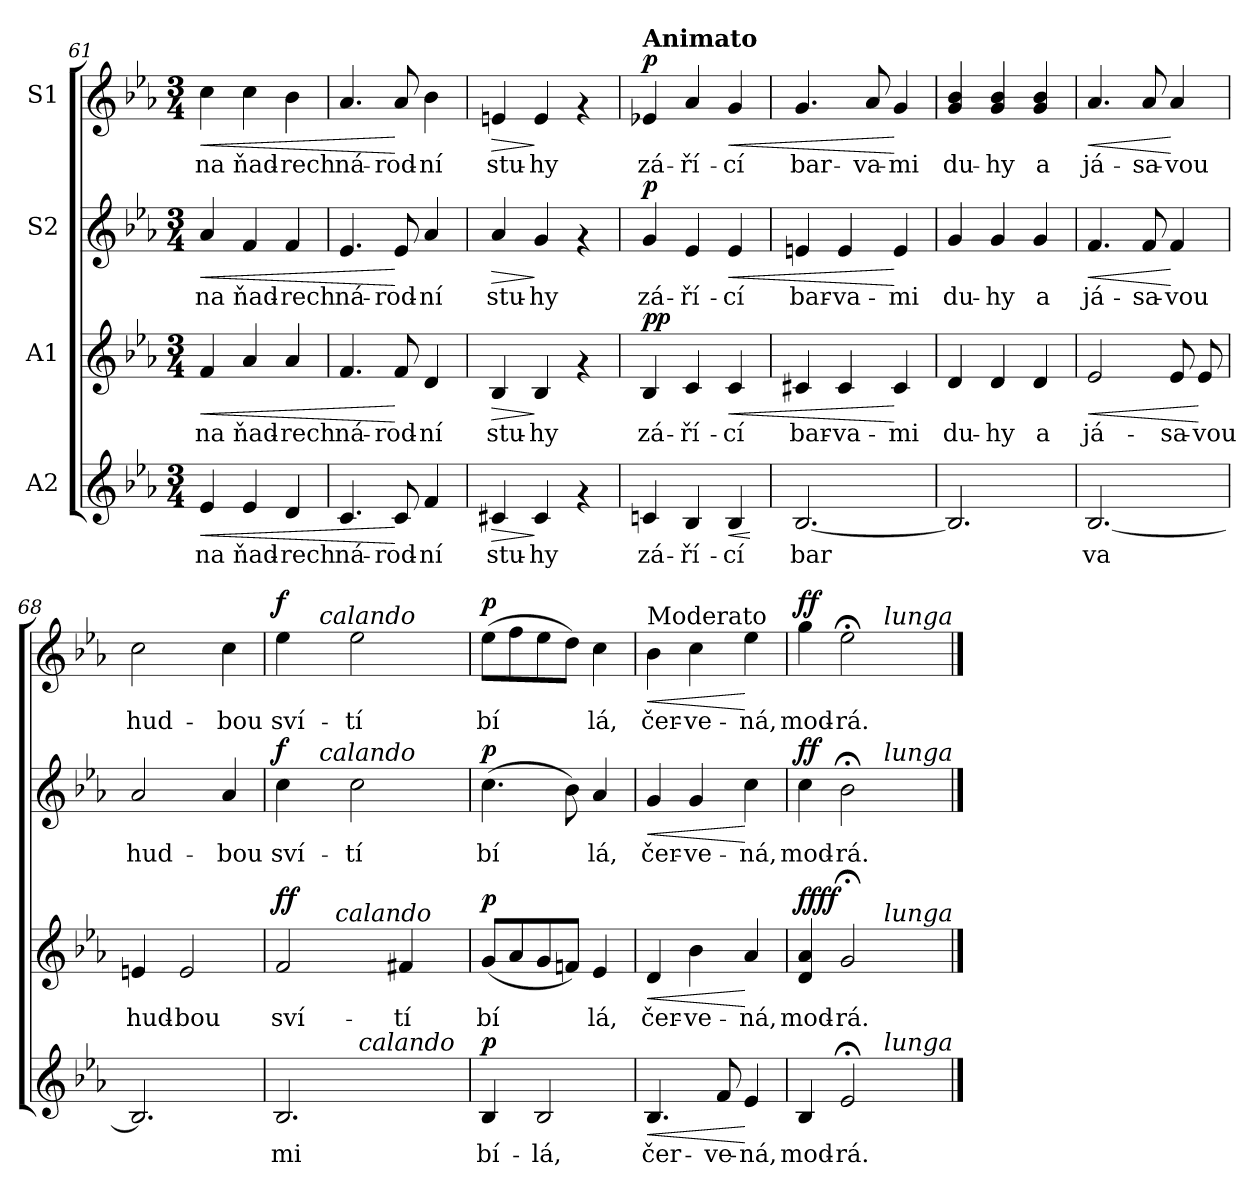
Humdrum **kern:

**kern	**text	**dynam	**kern	**text	**dynam	**kern	**text	**dynam	**kern	**text	**dynam
*part4	*part4	*part4	*part3	*part3	*part3	*part2	*part2	*part2	*part1	*part1	*part1
*staff4	*staff4	*staff4	*staff3	*staff3	*staff3	*staff2	*staff2	*staff2	*staff1	*staff1	*staff1
*I"A2	*	*	*I"A1	*	*	*I"S2	*	*	*I"S1	*	*
*clefG2	*	*	*clefG2	*	*	*clefG2	*	*	*clefG2	*	*
*k[b-e-a-]	*	*	*k[b-e-a-]	*	*	*k[b-e-a-]	*	*	*k[b-e-a-]	*	*
*E-:	*	*	*E-:	*	*	*E-:	*	*	*E-:	*	*
*M3/4	*	*	*M3/4	*	*	*M3/4	*	*	*M3/4	*	*
=61	=61	=61	=61	=61	=61	=61	=61	=61	=61	=61	=61
!	!LO:LY:b:cj	!LO:HP:b	!	!LO:LY:b:cj	!LO:HP:b	!	!LO:LY:b:cj	!LO:HP:b	!	!LO:LY:b:cj	!LO:HP:b
4e-/	na	<	4f/	na	<	4a-/	na	<	4cc\	na	<
!	!LO:LY:b:cj	!	!	!LO:LY:b:cj	!	!	!LO:LY:b:cj	!	!	!LO:LY:b:cj	!
4e-/	ňad-	.	4a-/	ňad-	.	4f/	ňad-	.	4cc\	ňad-	.
!	!LO:LY:b:cj	!	!	!LO:LY:b:cj	!	!	!LO:LY:b:cj	!	!	!LO:LY:b:cj	!
4d/	-rech	.	4a-/	-rech	.	4f/	-rech	.	4b-\	-rech	.
=62	=62	=62	=62	=62	=62	=62	=62	=62	=62	=62	=62
!	!LO:LY:b:cj	!	!	!LO:LY:b:cj	!	!	!LO:LY:b:cj	!	!	!LO:LY:b:cj	!
4.c/	ná-	.	4.f/	ná-	.	4.e-/	ná-	.	4.a-/	ná-	.
!	!LO:LY:b:cj	!	!	!LO:LY:b:cj	!	!	!LO:LY:b:cj	!	!	!LO:LY:b:cj	!
8c/	-rod-	[	8f/	-rod-	[	8e-/	-rod-	[	8a-/	-rod-	[
!	!LO:LY:b:cj	!	!	!LO:LY:b:cj	!	!	!LO:LY:b:cj	!	!	!LO:LY:b:cj	!
4f/	-ní	.	4d/	-ní	.	4a-/	-ní	.	4b-\	-ní	.
=63	=63	=63	=63	=63	=63	=63	=63	=63	=63	=63	=63
!	!LO:LY:b:cj	!LO:HP:b	!	!LO:LY:b:cj	!LO:HP:b	!	!LO:LY:b:cj	!LO:HP:b	!	!LO:LY:b:cj	!LO:HP:b
4c#X/	stu-	>	4B-/	stu-	>	4a-/	stu-	>	4en/	stu-	>
!	!LO:LY:b:cj	!	!	!LO:LY:b:cj	!	!	!LO:LY:b:cj	!	!	!LO:LY:b:cj	!
4c#/	-hy	]	4B-/	-hy	]	4g/	-hy	]	4e/	-hy	]
4rf	.	.	4rf	.	.	4rf	.	.	4rf	.	.
=64	=64	=64	=64	=64	=64	=64	=64	=64	=64	=64	=64
!	!	!	!	!	!	!	!	!	!LO:TX:a:B:t=Animato	!	!
!	!LO:LY:b:cj	!	!	!LO:LY:b:cj	!LO:DY:a	!	!LO:LY:b:cj	!	!	!LO:LY:b:cj	!
!	!	!	!	!	!LO:DY:n=1:b	!	!	!LO:DY:a	!	!	!LO:DY:a
4cn/	zá-	.	4B-/	zá-	p p	4g/	zá-	p	4e-X/	zá-	p
!	!LO:LY:b:cj	!	!	!LO:LY:b:cj	!	!	!LO:LY:b:cj	!	!	!LO:LY:b:cj	!
4B-/	-ří-	.	4c/	-ří-	.	4e-/	-ří-	.	4a-/	-ří-	.
!	!LO:LY:b:cj	!LO:HP:b	!	!LO:LY:b:cj	!LO:HP:b	!	!LO:LY:b:cj	!LO:HP:b	!	!LO:LY:b:cj	!LO:HP:b
4B-/	-cí	<	4c/	-cí	<	4e-/	-cí	<	4g/	-cí	<
.	.	[	.	.	.	.	.	.	.	.	.
=65	=65	=65	=65	=65	=65	=65	=65	=65	=65	=65	=65
!	!LO:LY:b:cj	!	!	!LO:LY:b:cj	!	!	!LO:LY:b:cj	!	!	!LO:LY:b:cj	!
[<2.B-/	bar-	.	4c#X/	bar-	.	4en/	bar-	.	4.g/	bar-	.
!	!	!	!	!LO:LY:b:cj	!	!	!LO:LY:b:cj	!	!	!	!
.	.	.	4c#/	-va-	.	4e/	-va-	.	.	.	.
!	!	!	!	!	!	!	!	!	!	!LO:LY:b:cj	!
.	.	.	.	.	.	.	.	.	8a-/	-va-	.
!	!	!	!	!LO:LY:b:cj	!	!	!LO:LY:b:cj	!	!	!LO:LY:b:cj	!
.	.	.	4c#/	-mi	[	4e/	-mi	[	4g/	-mi	[
!!LO:PB:g=z
=66	=66	=66	=66	=66	=66	=66	=66	=66	=66	=66	=66
!	!LO:LY:b:cj	!	!	!LO:LY:b:cj	!	!	!LO:LY:b:cj	!	!	!LO:LY:b:cj	!
2.B-/]	--	.	4d/	du-	.	4g/	du-	.	4b-/ 4g/	du-	.
!	!	!	!	!LO:LY:b:cj	!	!	!LO:LY:b:cj	!	!	!LO:LY:b:cj	!
.	.	.	4d/	-hy	.	4g/	-hy	.	4b-/ 4g/	-hy	.
!	!	!	!	!LO:LY:b:cj	!	!	!LO:LY:b:cj	!	!	!LO:LY:b:cj	!
.	.	.	4d/	a	.	4g/	a	.	4b-/ 4g/	a	.
=67	=67	=67	=67	=67	=67	=67	=67	=67	=67	=67	=67
!	!LO:LY:b:cj	!	!	!LO:LY:b:cj	!LO:HP:b	!	!LO:LY:b:cj	!LO:HP:b	!	!LO:LY:b:cj	!LO:HP:b
[<2.B-/	-va-	.	2e-/	já-	<	4.f/	já-	<	4.a-/	já-	<
!	!	!	!	!	!	!	!LO:LY:b:cj	!	!	!LO:LY:b:cj	!
.	.	.	.	.	.	8f/	-sa-	.	8a-/	-sa-	.
!	!	!	!	!LO:LY:b:cj	!	!	!LO:LY:b:cj	!	!	!LO:LY:b:cj	!
.	.	.	8e-/	-sa-	.	4f/	-vou	[	4a-/	-vou	[
!	!	!	!	!LO:LY:b:cj	!	!	!	!	!	!	!
.	.	.	8e-/	-vou	[	.	.	.	.	.	.
=68	=68	=68	=68	=68	=68	=68	=68	=68	=68	=68	=68
!	!LO:LY:b:cj	!	!	!LO:LY:b:cj	!	!	!LO:LY:b:cj	!	!	!LO:LY:b:cj	!
2.B-/]	--	.	4en/	hud-	.	2a-/	hud-	.	2cc\	hud-	.
!	!	!	!	!LO:LY:b:cj	!	!	!	!	!	!	!
.	.	.	2e/	-bou	.	.	.	.	.	.	.
!	!	!	!	!	!	!	!LO:LY:b:cj	!	!	!LO:LY:b:cj	!
.	.	.	.	.	.	4a-/	-bou	.	4cc\	-bou	.
=69	=69	=69	=69	=69	=69	=69	=69	=69	=69	=69	=69
!	!LO:LY:b:cj	!	!	!LO:LY:b:cj	!LO:DY:a	!	!LO:LY:b:cj	!	!	!LO:LY:b:cj	!
!	!	!	!	!	!LO:DY:n=1:b	!	!	!LO:DY:a	!	!	!LO:DY:a
*^	*	*	*^	*	*	*^	*	*	*^	*	*
2.B-/	4ryy	-mi	.	2f/	8ryy	sví-	f f	4cc\	8ryy	sví-	f	4ee-\	8ryy	sví-	f
.	.	.	.	.	16ryy	.	.	.	32.ryy	.	.	.	32.ryy	.	.
!	!	!	!	!	!	!	!	!	!	!	!	!	!LO:TX:a:i:t=calando	!	!
!	!	!	!	!	!	!	!	!	!LO:TX:a:i:t=calando	!	!	!	!	!	!
.	.	.	.	.	.	.	.	.	2ryy	.	.	.	2ryy	.	.
.	.	.	.	.	64ryy	.	.	.	.	.	.	.	.	.	.
!	!	!	!	!	!LO:TX:a:i:t=calando	!	!	!	!	!	!	!	!	!	!
.	.	.	.	.	2ryy	.	.	.	.	.	.	.	.	.	.
!	!	!	!	!	!	!	!	!	!	!LO:LY:b:cj	!	!	!	!LO:LY:b:cj	!
.	64ryy	.	.	.	.	.	.	2cc\	.	-tí	.	2ee-\	.	-tí	.
!	!LO:TX:a:i:t=calando	!	!	!	!	!	!	!	!	!	!	!	!	!	!
.	4ryy	.	.	.	.	.	.	.	.	.	.	.	.	.	.
!	!	!	!	!	!	!LO:LY:b:cj	!	!	!	!	!	!	!	!	!
.	.	.	.	4f#X/	.	-tí	.	.	.	.	.	.	.	.	.
.	8...ryy	.	.	.	.	.	.	.	.	.	.	.	.	.	.
.	.	.	.	.	.	.	.	.	16ryy	.	.	.	16ryy	.	.
.	.	.	.	.	32.ryy	.	.	.	.	.	.	.	.	.	.
.	.	.	.	.	.	.	.	.	64ryy	.	.	.	64ryy	.	.
=70	=70	=70	=70	=70	=70	=70	=70	=70	=70	=70	=70	=70	=70	=70	=70
!	!	!LO:LY:b:cj	!LO:DY:a	!	!	!LO:LY:b:cj	!LO:DY:a	!	!	!LO:LY:b:cj	!LO:DY:a	!	!	!LO:LY:b:cj	!LO:DY:a
*v	*v	*	*	*	*	*	*	*v	*v	*	*	*v	*v	*	*
*	*	*	*v	*v	*	*	*	*	*	*	*	*
4B-/	bí-	p	(<8g/L	bí-	p	(>4.cc\	bí-	p	(>8ee-\L	bí-	p
!	!	!	!	!LO:LY:b:cj	!	!	!	!	!	!LO:LY:b:cj	!
.	.	.	8a-/	--	.	.	.	.	8ff\	--	.
!	!LO:LY:b:cj	!	!	!LO:LY:b:cj	!	!	!	!	!	!LO:LY:b:cj	!
2B-/	-lá,	.	8g/	--	.	.	.	.	8ee-\	--	.
!	!	!	!	!LO:LY:b:cj	!	!	!LO:LY:b:cj	!	!	!LO:LY:b:cj	!
.	.	.	8fn/J)	--	.	8b-\)	--	.	8dd\J)	--	.
!	!	!	!	!LO:LY:b:cj	!	!	!LO:LY:b:cj	!	!	!LO:LY:b:cj	!
.	.	.	4e-/	-lá,	.	4a-/	-lá,	.	4cc\	-lá,	.
=71	=71	=71	=71	=71	=71	=71	=71	=71	=71	=71	=71
!	!	!	!	!	!	!	!	!	!LO:TX:a:t=Moderato	!	!
!	!LO:LY:b:cj	!LO:HP:b	!	!LO:LY:b:cj	!LO:HP:b	!	!LO:LY:b:cj	!LO:HP:b	!	!LO:LY:b:cj	!LO:HP:b
4.B-/	čer-	<	4d/	čer-	<	4g/	čer-	<	4b-\	čer-	<
!	!	!	!	!LO:LY:b:cj	!	!	!LO:LY:b:cj	!	!	!LO:LY:b:cj	!
.	.	.	4b-\	-ve-	.	4g/	-ve-	.	4cc\	-ve-	.
!	!LO:LY:b:cj	!	!	!	!	!	!	!	!	!	!
8f/	-ve-	.	.	.	.	.	.	.	.	.	.
!	!LO:LY:b:cj	!	!	!LO:LY:b:cj	!	!	!LO:LY:b:cj	!	!	!LO:LY:b:cj	!
4e-/	-ná,	[	4a-/	-ná,	[	4cc\	-ná,	[	4ee-\	-ná,	[
=72	=72	=72	=72	=72	=72	=72	=72	=72	=72	=72	=72
!	!LO:LY:b:cj	!	!	!LO:LY:b:cj	!LO:DY:a	!	!LO:LY:b:cj	!	!	!LO:LY:b:cj	!
!	!	!	!	!	!LO:DY:n=1:b	!	!	!LO:DY:a	!	!	!LO:DY:a
*^	*	*	*^	*	*	*^	*	*	*^	*	*
4B-/	4ryy	mod-	.	4a-/ 4d/	4ryy	mod-	ff ff	4cc\	4ryy	mod-	ff	4gg\	4ryy	mod-	ff
!	!	!LO:LY:b:cj	!	!	!	!LO:LY:b:cj	!	!	!	!LO:LY:b:cj	!	!	!	!LO:LY:b:cj	!
2e-;</	8ryy	-rá.	.	2g;</	8ryy	-rá.	.	2b-;<\	8ryy	-rá.	.	2ee-;<\	8ryy	-rá.	.
.	32.ryy	.	.	.	32.ryy	.	.	.	32.ryy	.	.	.	32.ryy	.	.
!	!	!	!	!	!	!	!	!	!	!	!	!	!LO:TX:a:i:t=lunga	!	!
!	!	!	!	!	!	!	!	!	!LO:TX:a:i:t=lunga	!	!	!	!	!	!
!	!	!	!	!	!LO:TX:a:i:t=lunga	!	!	!	!	!	!	!	!	!	!
!	!LO:TX:a:i:t=lunga	!	!	!	!	!	!	!	!	!	!	!	!	!	!
.	4ryy	.	.	.	4ryy	.	.	.	4ryy	.	.	.	4ryy	.	.
.	16ryy	.	.	.	16ryy	.	.	.	16ryy	.	.	.	16ryy	.	.
.	64ryy	.	.	.	64ryy	.	.	.	64ryy	.	.	.	64ryy	.	.
*v	*v	*	*	*	*	*	*	*v	*v	*	*	*v	*v	*	*
*	*	*	*v	*v	*	*	*	*	*	*	*	*
==	==	==	==	==	==	==	==	==	==	==	==
*-	*-	*-	*-	*-	*-	*-	*-	*-	*-	*-	*-
